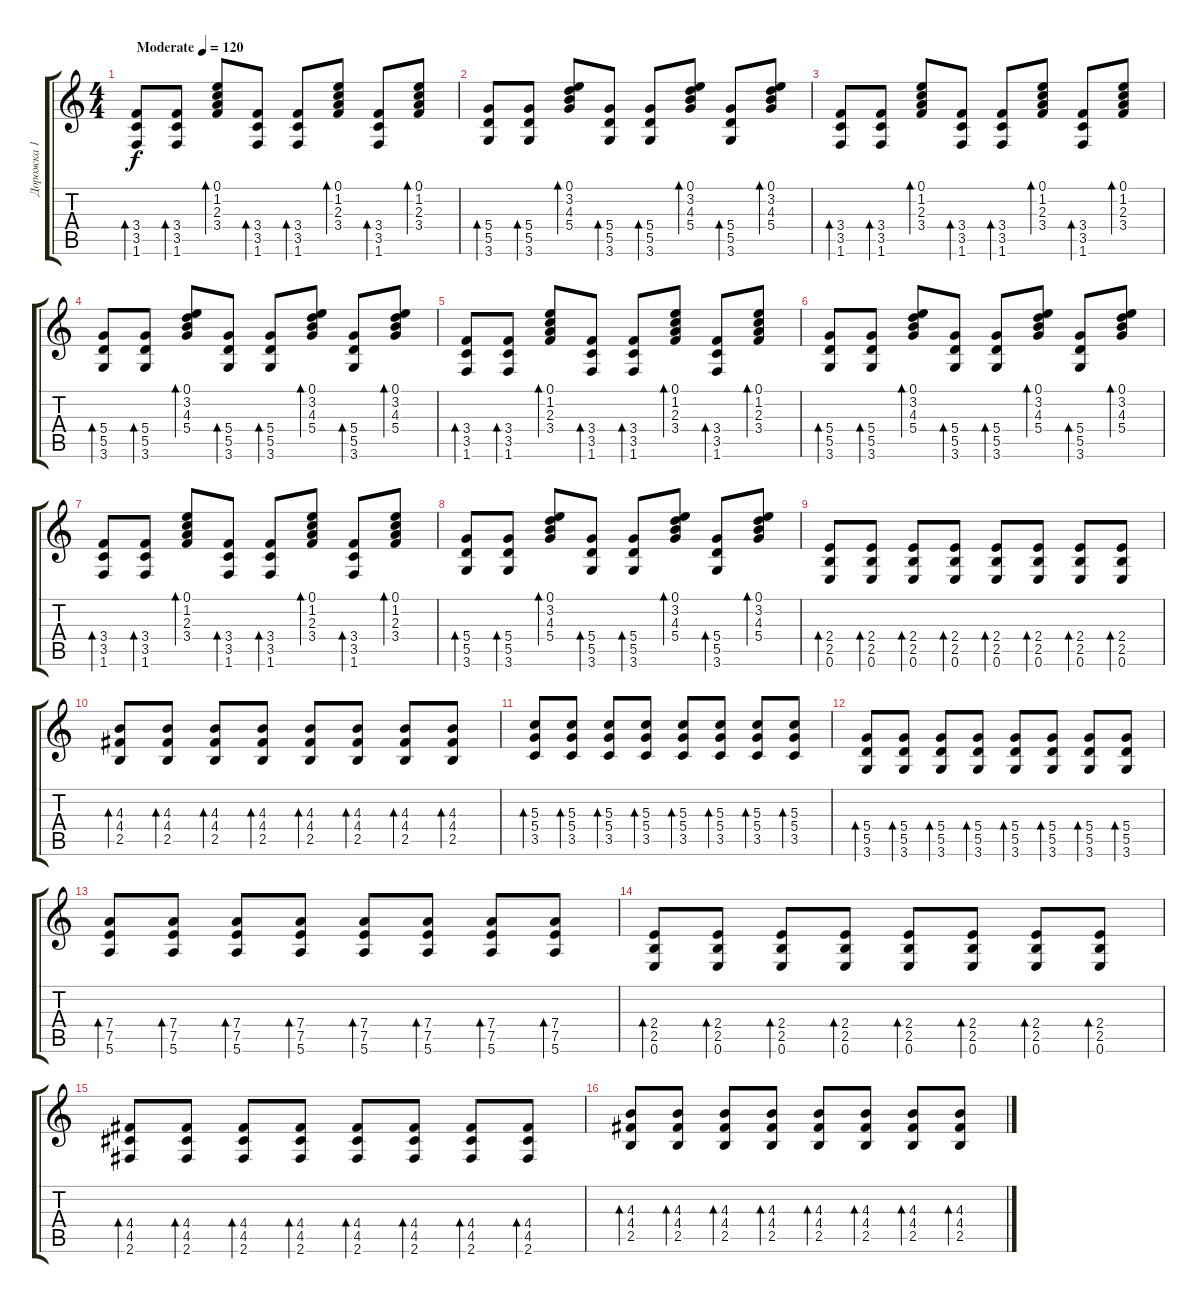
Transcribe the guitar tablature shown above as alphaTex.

\track ("Дорожка 1" "Дорожка 1") {instrument acousticguitarnylon}
\staff {score tabs}
\tuning (E4 B3 G3 D3 A2 E2) {hide}
\ts (4 4)
\tempo (120 "Moderate")
\clef g2
\ks c
(3.4 3.5 1.6).8{bd 120 dy f instrument acousticguitarnylon} (3.4 3.5 1.6).8{bd 120} (0.1 1.2 2.3 3.4).8{bd 120} (3.4 3.5 1.6).8{bd 120} (3.4 3.5 1.6).8{bd 120} (0.1 1.2 2.3 3.4).8{bd 120} (3.4 3.5 1.6).8{bd 120} (0.1 1.2 2.3 3.4).8{bd 120} |
(5.4 5.5 3.6).8{bd 120} (5.4 5.5 3.6).8{bd 120} (0.1 3.2 4.3 5.4).8{bd 120} (5.4 5.5 3.6).8{bd 120} (5.4 5.5 3.6).8{bd 120} (0.1 3.2 4.3 5.4).8{bd 120} (5.4 5.5 3.6).8{bd 120} (0.1 3.2 4.3 5.4).8{bd 120} |
(3.4 3.5 1.6).8{bd 120} (3.4 3.5 1.6).8{bd 120} (0.1 1.2 2.3 3.4).8{bd 120} (3.4 3.5 1.6).8{bd 120} (3.4 3.5 1.6).8{bd 120} (0.1 1.2 2.3 3.4).8{bd 120} (3.4 3.5 1.6).8{bd 120} (0.1 1.2 2.3 3.4).8{bd 120} |
(5.4 5.5 3.6).8{bd 120} (5.4 5.5 3.6).8{bd 120} (0.1 3.2 4.3 5.4).8{bd 120} (5.4 5.5 3.6).8{bd 120} (5.4 5.5 3.6).8{bd 120} (0.1 3.2 4.3 5.4).8{bd 120} (5.4 5.5 3.6).8{bd 120} (0.1 3.2 4.3 5.4).8{bd 120} |
(3.4 3.5 1.6).8{bd 120} (3.4 3.5 1.6).8{bd 120} (0.1 1.2 2.3 3.4).8{bd 120} (3.4 3.5 1.6).8{bd 120} (3.4 3.5 1.6).8{bd 120} (0.1 1.2 2.3 3.4).8{bd 120} (3.4 3.5 1.6).8{bd 120} (0.1 1.2 2.3 3.4).8{bd 120} |
(5.4 5.5 3.6).8{bd 120} (5.4 5.5 3.6).8{bd 120} (0.1 3.2 4.3 5.4).8{bd 120} (5.4 5.5 3.6).8{bd 120} (5.4 5.5 3.6).8{bd 120} (0.1 3.2 4.3 5.4).8{bd 120} (5.4 5.5 3.6).8{bd 120} (0.1 3.2 4.3 5.4).8{bd 120} |
(3.4 3.5 1.6).8{bd 120} (3.4 3.5 1.6).8{bd 120} (0.1 1.2 2.3 3.4).8{bd 120} (3.4 3.5 1.6).8{bd 120} (3.4 3.5 1.6).8{bd 120} (0.1 1.2 2.3 3.4).8{bd 120} (3.4 3.5 1.6).8{bd 120} (0.1 1.2 2.3 3.4).8{bd 120} |
(5.4 5.5 3.6).8{bd 120} (5.4 5.5 3.6).8{bd 120} (0.1 3.2 4.3 5.4).8{bd 120} (5.4 5.5 3.6).8{bd 120} (5.4 5.5 3.6).8{bd 120} (0.1 3.2 4.3 5.4).8{bd 120} (5.4 5.5 3.6).8{bd 120} (0.1 3.2 4.3 5.4).8{bd 120} |
(2.4 2.5 0.6).8{bd 120} (2.4 2.5 0.6).8{bd 120} (2.4 2.5 0.6).8{bd 120} (2.4 2.5 0.6).8{bd 120} (2.4 2.5 0.6).8{bd 120} (2.4 2.5 0.6).8{bd 120} (2.4 2.5 0.6).8{bd 120} (2.4 2.5 0.6).8{bd 120} |
(4.3 4.4 2.5).8{bd 120} (4.3 4.4 2.5).8{bd 120} (4.3 4.4 2.5).8{bd 120} (4.3 4.4 2.5).8{bd 120} (4.3 4.4 2.5).8{bd 120} (4.3 4.4 2.5).8{bd 120} (4.3 4.4 2.5).8{bd 120} (4.3 4.4 2.5).8{bd 120} |
(5.3 5.4 3.5).8{bd 120} (5.3 5.4 3.5).8{bd 120} (5.3 5.4 3.5).8{bd 120} (5.3 5.4 3.5).8{bd 120} (5.3 5.4 3.5).8{bd 120} (5.3 5.4 3.5).8{bd 120} (5.3 5.4 3.5).8{bd 120} (5.3 5.4 3.5).8{bd 120} |
(5.4 5.5 3.6).8{bd 120} (5.4 5.5 3.6).8{bd 120} (5.4 5.5 3.6).8{bd 120} (5.4 5.5 3.6).8{bd 120} (5.4 5.5 3.6).8{bd 120} (5.4 5.5 3.6).8{bd 120} (5.4 5.5 3.6).8{bd 120} (5.4 5.5 3.6).8{bd 120} |
(7.4 7.5 5.6).8{bd 120} (7.4 7.5 5.6).8{bd 120} (7.4 7.5 5.6).8{bd 120} (7.4 7.5 5.6).8{bd 120} (7.4 7.5 5.6).8{bd 120} (7.4 7.5 5.6).8{bd 120} (7.4 7.5 5.6).8{bd 120} (7.4 7.5 5.6).8{bd 120} |
(2.4 2.5 0.6).8{bd 120} (2.4 2.5 0.6).8{bd 120} (2.4 2.5 0.6).8{bd 120} (2.4 2.5 0.6).8{bd 120} (2.4 2.5 0.6).8{bd 120} (2.4 2.5 0.6).8{bd 120} (2.4 2.5 0.6).8{bd 120} (2.4 2.5 0.6).8{bd 120} |
(4.4 4.5 2.6).8{bd 120} (4.4 4.5 2.6).8{bd 120} (4.4 4.5 2.6).8{bd 120} (4.4 4.5 2.6).8{bd 120} (4.4 4.5 2.6).8{bd 120} (4.4 4.5 2.6).8{bd 120} (4.4 4.5 2.6).8{bd 120} (4.4 4.5 2.6).8{bd 120} |
(4.3 4.4 2.5).8{bd 120} (4.3 4.4 2.5).8{bd 120} (4.3 4.4 2.5).8{bd 120} (4.3 4.4 2.5).8{bd 120} (4.3 4.4 2.5).8{bd 120} (4.3 4.4 2.5).8{bd 120} (4.3 4.4 2.5).8{bd 120} (4.3 4.4 2.5).8{bd 120}
